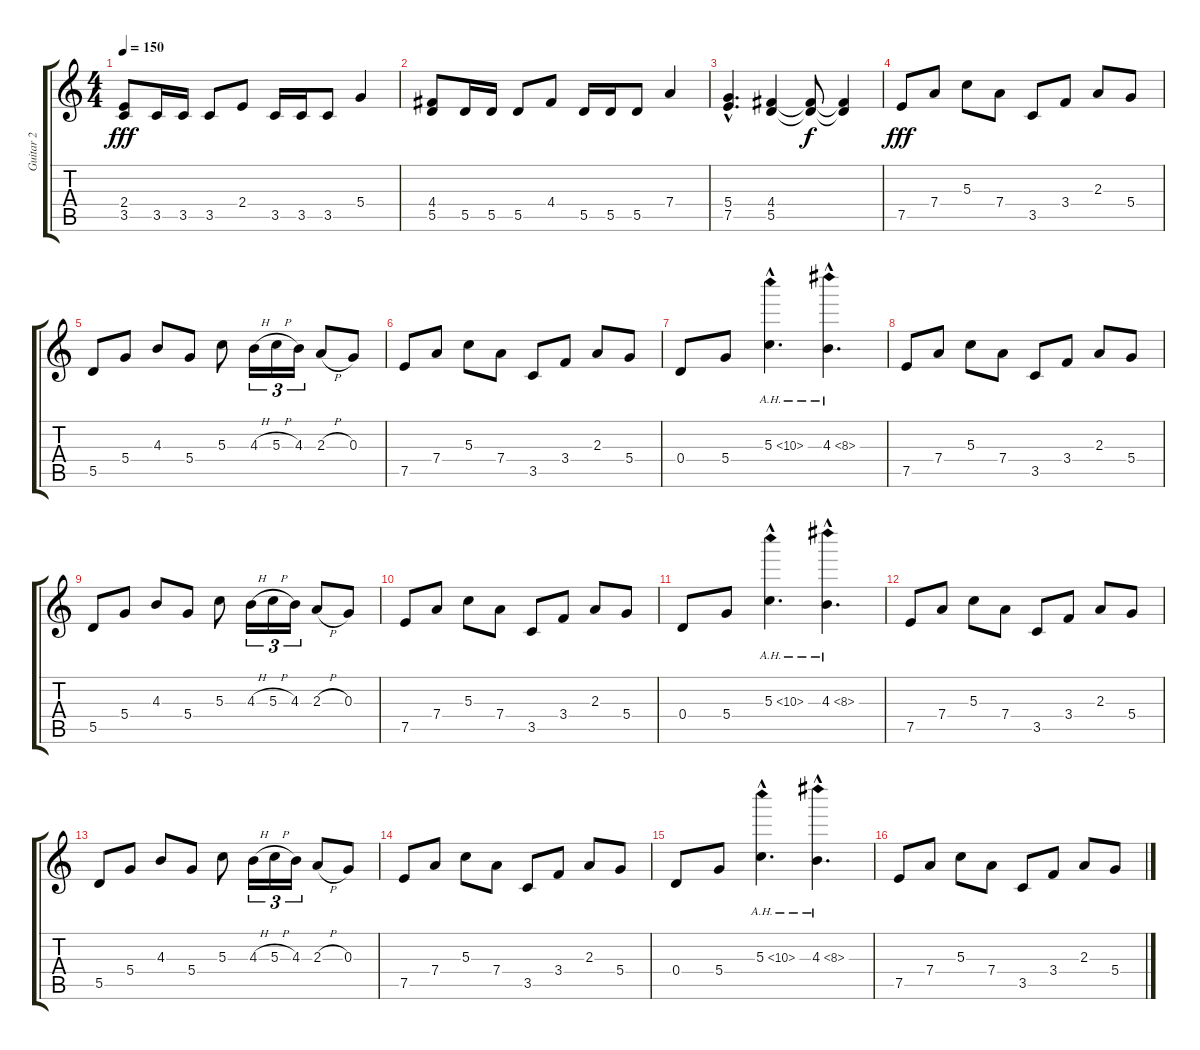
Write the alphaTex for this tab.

\track ("Guitar 2" "Guitar 2") {instrument distortionguitar}
\staff {score tabs}
\tuning (E4 B3 G3 D3 A2 E2) {hide}
\ts (4 4)
\tempo 150
\clef g2
\ks c
(2.4 3.5).8{dy fff} 3.5.16 3.5.16 3.5.8 2.4.8 3.5.16 3.5.16 3.5.8 5.4.4 |
(4.4 5.5).8 5.5.16 5.5.16 5.5.8 4.4.8 5.5.16 5.5.16 5.5.8 7.4.4 |
(5.4{hac} 7.5{hac}).4{d} (4.4 5.5).4 (4.4{t} 5.5{t}).8{dy f} (4.4{t} 5.5{t}).4 |
7.5.8{dy fff} 7.4.8 5.3.8 7.4.8 3.5.8 3.4.8 2.3.8 5.4.8 |
5.5.8 5.4.8 4.3.8 5.4.8 5.3.8 4.3{h}.16{tu (3 2)} 5.3{h}.16{tu (3 2)} 4.3.16{tu (3 2)} 2.3{h}.8 0.3.8 |
7.5.8 7.4.8 5.3.8 7.4.8 3.5.8 3.4.8 2.3.8 5.4.8 |
0.4.8 5.4.8 5.3{ah 5 hac}.4{d} 4.3{ah 4 hac}.4{d} |
7.5.8 7.4.8 5.3.8 7.4.8 3.5.8 3.4.8 2.3.8 5.4.8 |
5.5.8 5.4.8 4.3.8 5.4.8 5.3.8 4.3{h}.16{tu (3 2)} 5.3{h}.16{tu (3 2)} 4.3.16{tu (3 2)} 2.3{h}.8 0.3.8 |
7.5.8 7.4.8 5.3.8 7.4.8 3.5.8 3.4.8 2.3.8 5.4.8 |
0.4.8 5.4.8 5.3{ah 5 hac}.4{d} 4.3{ah 4 hac}.4{d} |
7.5.8 7.4.8 5.3.8 7.4.8 3.5.8 3.4.8 2.3.8 5.4.8 |
5.5.8 5.4.8 4.3.8 5.4.8 5.3.8 4.3{h}.16{tu (3 2)} 5.3{h}.16{tu (3 2)} 4.3.16{tu (3 2)} 2.3{h}.8 0.3.8 |
7.5.8 7.4.8 5.3.8 7.4.8 3.5.8 3.4.8 2.3.8 5.4.8 |
0.4.8 5.4.8 5.3{ah 5 hac}.4{d} 4.3{ah 4 hac}.4{d} |
7.5.8 7.4.8 5.3.8 7.4.8 3.5.8 3.4.8 2.3.8 5.4.8
